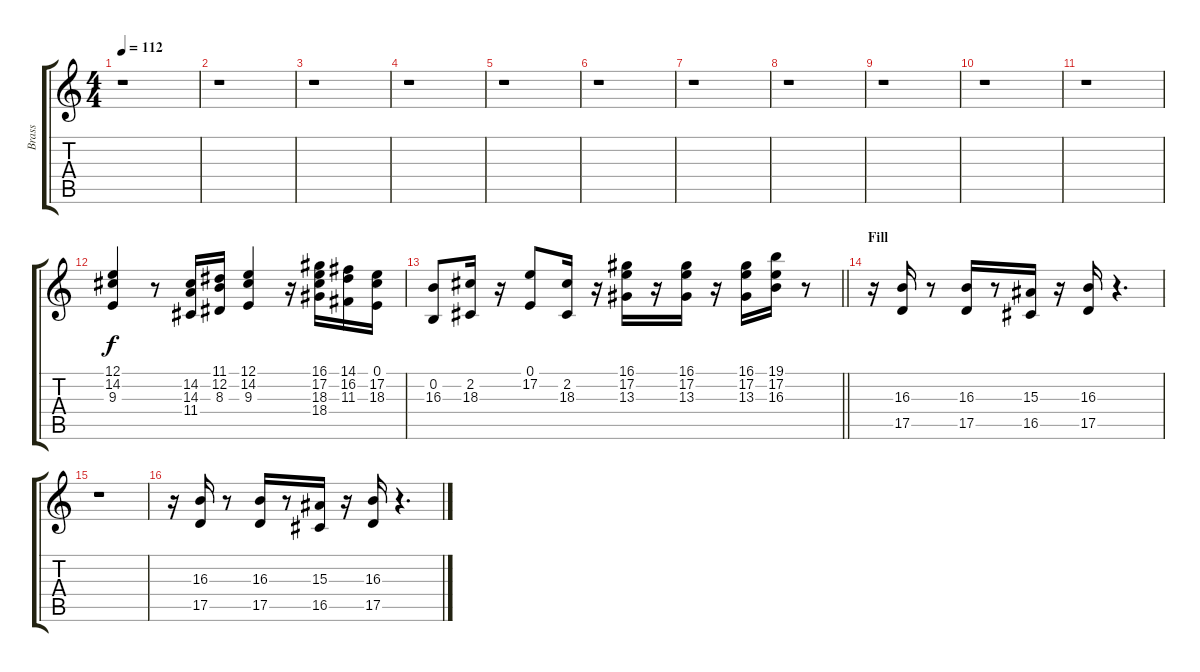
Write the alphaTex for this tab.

\track ("Brass" "Brass") {instrument brasssection}
\staff {score tabs}
\tuning (E4 B3 G3 D3 A2 E2) {hide}
\ts (4 4)
\tempo 112
\clef g2
\ks c
r.1{dy f} |
r.1 |
r.1 |
r.1 |
r.1 |
r.1 |
r.1 |
r.1 |
r.1 |
r.1 |
r.1 |
(12.1 14.2 9.3).4 r.8 (14.2 14.3 11.4).16 (11.1 12.2 8.3).16 (12.1 14.2 9.3).4 r.16 (16.1 17.2 18.3 18.4).16 (14.1 16.2 11.3).16 (0.1 17.2 18.3).16 |
\barLineRight lightlight
(0.2 16.3).8 (2.2 18.3).16 r.16 (0.1 17.2).8 (2.2 18.3).16 r.16 (16.1 17.2 13.3).16 r.16 (16.1 17.2 13.3).16 r.16 (16.1 17.2 13.3).16 (19.1 17.2 16.3).16 r.8 |
\section ("" "Fill")
r.16 (16.3 17.5).16 r.8 (16.3 17.5).16 r.8 (15.3 16.5).16 r.16 (16.3 17.5).16 r.4{d} |
r.1 |
r.16 (16.3 17.5).16 r.8 (16.3 17.5).16 r.8 (15.3 16.5).16 r.16 (16.3 17.5).16 r.4{d}
